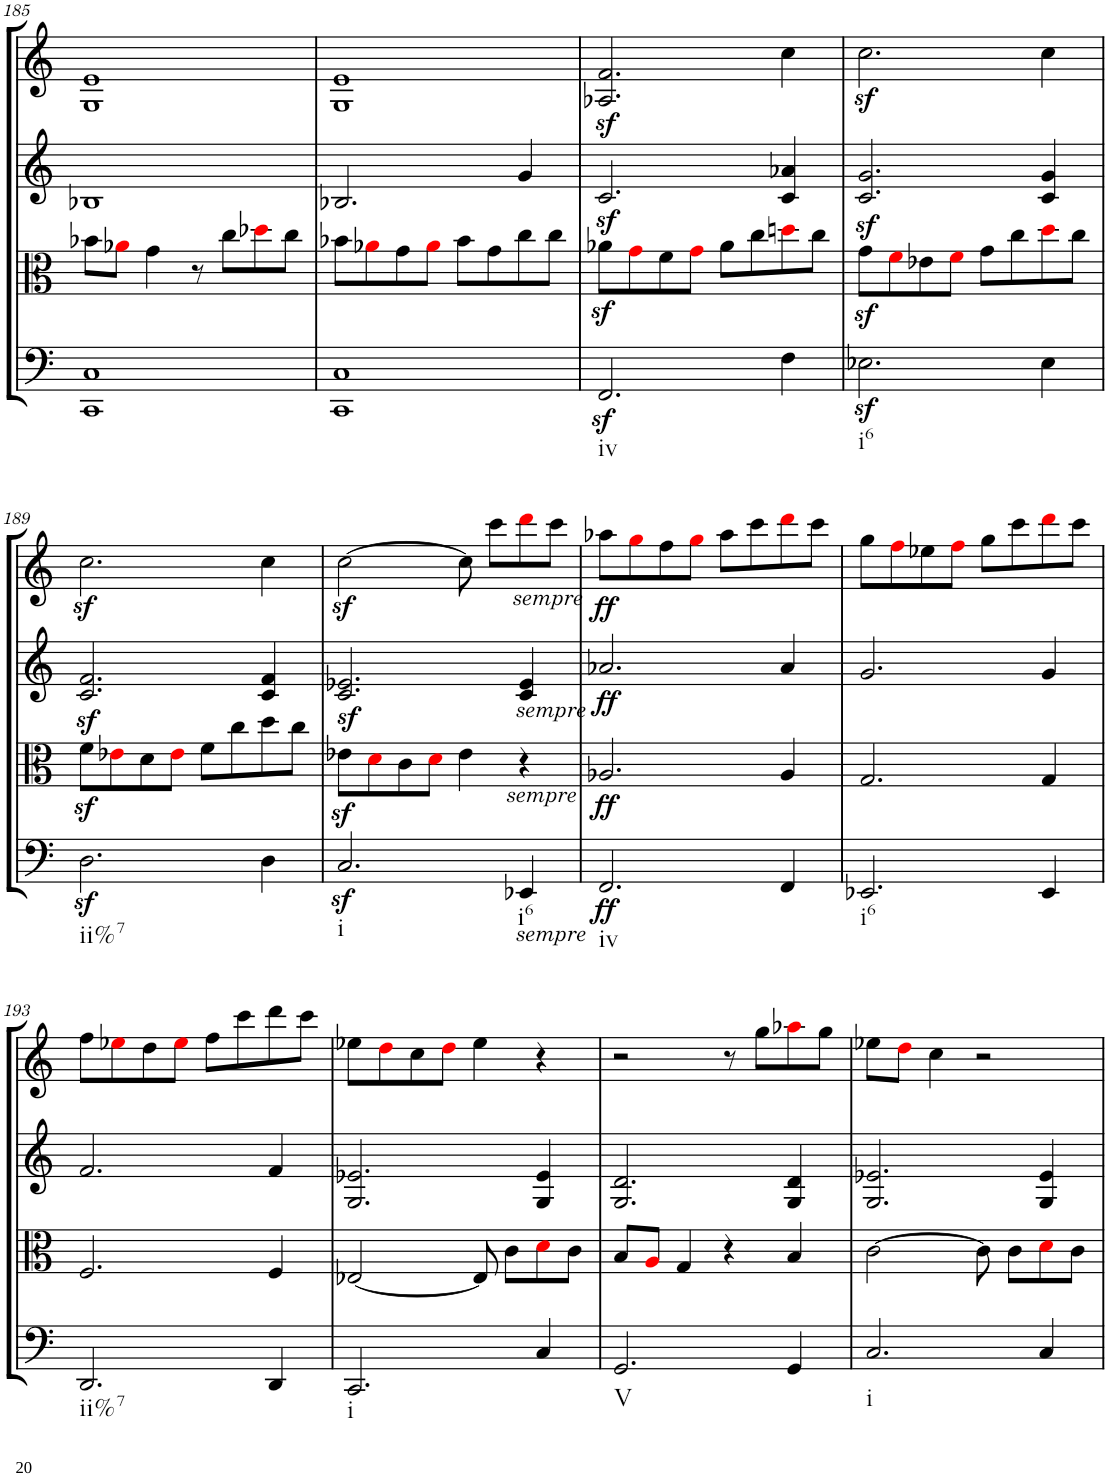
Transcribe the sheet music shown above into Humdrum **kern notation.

**kern	**dynam	**kern	**dynam	**kern	**dynam	**kern	**dynam
*part4	*part4	*part3	*part3	*part2	*part2	*part1	*part1
*staff4	*staff4	*staff3	*staff3	*staff2	*staff2	*staff1	*staff1
*I"Cello	*	*I"Viola	*	*I"2nd Violin	*	*I"1st Violin	*
!!LO:PB:g=z
*clefF4	*	*clefC3	*	*clefG2	*	*clefG2	*
*k[]	*	*k[]	*	*k[]	*	*k[]	*
*M2/2	*	*M2/2	*	*M2/2	*	*M2/2	*
*met(c|)	*	*met(c|)	*	*met(c|)	*	*met(c|)	*
=185	=185	=185	=185	=185	=185	=185	=185
1CC 1C	.	8b-X\L	.	1B-X	.	1G 1e	.
.	.	8a-Xi\J	.	.	.	.	.
.	.	4g\	.	.	.	.	.
.	.	8r	.	.	.	.	.
.	.	8cc\L	.	.	.	.	.
.	.	8dd-Xi\	.	.	.	.	.
.	.	8cc\J	.	.	.	.	.
=186	=186	=186	=186	=186	=186	=186	=186
1CC 1C	.	8b-X\L	.	2.B-X/	.	1G 1e	.
.	.	8a-Xi\	.	.	.	.	.
.	.	8g\	.	.	.	.	.
.	.	8a-i\J	.	.	.	.	.
.	.	8b-\L	.	.	.	.	.
.	.	8g\	.	.	.	.	.
.	.	8cc\	.	4g/	.	.	.
.	.	8cc\J	.	.	.	.	.
=187	=187	=187	=187	=187	=187	=187	=187
!LO:TX:b:t=iv	!	!	!	!	!	!	!
2.FFz</	.	8a-Xz<\L	.	2.cz>/	.	2.A-X/ 2.f/	.
.	.	8gi\	.	.	.	.	.
.	.	8f\	.	.	.	.	.
.	.	8gi\J	.	.	.	.	.
.	.	8a-\L	.	.	.	.	.
.	.	8cc\	.	.	.	.	.
4F\	.	8ddni\	.	4c/ 4a-X/	.	4cc\	.
.	.	8cc\J	.	.	.	.	.
=188	=188	=188	=188	=188	=188	=188	=188
!LO:TX:b:t=i6	!	!	!	!	!	!	!
2.E-Xz<\	.	8gz>\L	.	2.c/ 2.g/	.	2.ccz<\	.
.	.	8fi\	.	.	.	.	.
.	.	8e-X\	.	.	.	.	.
.	.	8fi\J	.	.	.	.	.
.	.	8g\L	.	.	.	.	.
.	.	8cc\	.	.	.	.	.
4E-\	.	8ddi\	.	4c/ 4g/	.	4cc\	.
.	.	8cc\J	.	.	.	.	.
!!LO:LB:g=z
=189	=189	=189	=189	=189	=189	=189	=189
!LO:TX:b:t=ii%7	!	!	!	!	!	!	!
2.Dz<\	.	8fz>\L	.	2.c/ 2.f/	.	2.ccz<\	.
.	.	8e-Xi\	.	.	.	.	.
.	.	8d\	.	.	.	.	.
.	.	8e-i\J	.	.	.	.	.
.	.	8f\L	.	.	.	.	.
.	.	8cc\	.	.	.	.	.
4D\	.	8dd\	.	4c/ 4f/	.	4cc\	.
.	.	8cc\J	.	.	.	.	.
=190	=190	=190	=190	=190	=190	=190	=190
!LO:TX:b:t=i	!	!	!	!	!	!	!
2.Cz>/	.	8e-Xz>\L	.	2.c/ 2.e-X/	.	[2ccz<\	.
.	.	8di\	.	.	.	.	.
.	.	8c\	.	.	.	.	.
.	.	8di\J	.	.	.	.	.
.	.	4e-\	.	.	.	8cc\]	.
.	.	.	.	.	.	8ccc\L	.
!	!	!	!	!	!	!LO:TX:b:i:t=sempre	!
!	!	!	!	!LO:TX:b:i:t=sempre	!	!	!
!	!	!LO:TX:b:i:t=sempre	!	!	!	!	!
!LO:TX:b:i:t=sempre	!	!	!	!	!	!	!
!LO:TX:b:t=i6	!	!	!	!	!	!	!
4EE-X/	.	4r	.	4c/ 4e-/	.	8dddi\	.
.	.	.	.	.	.	8ccc\J	.
=191	=191	=191	=191	=191	=191	=191	=191
!LO:TX:b:t=iv	!	!	!	!	!	!	!
!	!LO:DY:b	!	!LO:DY:b	!	!LO:DY:b	!	!LO:DY:b
2.FF/	ff	2.A-X/	ff	2.a-X/	ff	8aa-X\L	ff
.	.	.	.	.	.	8ggi\	.
.	.	.	.	.	.	8ff\	.
.	.	.	.	.	.	8ggi\J	.
.	.	.	.	.	.	8aa-\L	.
.	.	.	.	.	.	8ccc\	.
4FF/	.	4A-/	.	4a-/	.	8dddi\	.
.	.	.	.	.	.	8ccc\J	.
=192	=192	=192	=192	=192	=192	=192	=192
!LO:TX:b:t=i6	!	!	!	!	!	!	!
2.EE-X/	.	2.G/	.	2.g/	.	8gg\L	.
.	.	.	.	.	.	8ffi\	.
.	.	.	.	.	.	8ee-X\	.
.	.	.	.	.	.	8ffi\J	.
.	.	.	.	.	.	8gg\L	.
.	.	.	.	.	.	8ccc\	.
4EE-/	.	4G/	.	4g/	.	8dddi\	.
.	.	.	.	.	.	8ccc\J	.
!!LO:LB:g=z
=193	=193	=193	=193	=193	=193	=193	=193
!LO:TX:b:t=ii%7	!	!	!	!	!	!	!
2.DD/	.	2.F/	.	2.f/	.	8ff\L	.
.	.	.	.	.	.	8ee-Xi\	.
.	.	.	.	.	.	8dd\	.
.	.	.	.	.	.	8ee-i\J	.
.	.	.	.	.	.	8ff\L	.
.	.	.	.	.	.	8ccc\	.
4DD/	.	4F/	.	4f/	.	8ddd\	.
.	.	.	.	.	.	8ccc\J	.
=194	=194	=194	=194	=194	=194	=194	=194
!LO:TX:b:t=i	!	!	!	!	!	!	!
2.CC/	.	[2E-X/	.	2.G/ 2.e-X/	.	8ee-X\L	.
.	.	.	.	.	.	8ddi\	.
.	.	.	.	.	.	8cc\	.
.	.	.	.	.	.	8ddi\J	.
.	.	8E-/]	.	.	.	4ee-\	.
.	.	8c\L	.	.	.	.	.
4C/	.	8di\	.	4G/ 4e-/	.	4r	.
.	.	8c\J	.	.	.	.	.
=195	=195	=195	=195	=195	=195	=195	=195
!LO:TX:b:t=V	!	!	!	!	!	!	!
2.GG/	.	8B/L	.	2.G/ 2.d/	.	2r	.
.	.	8Ai/J	.	.	.	.	.
.	.	4G/	.	.	.	.	.
.	.	4r	.	.	.	8r	.
.	.	.	.	.	.	8gg\L	.
4GG/	.	4B/	.	4G/ 4d/	.	8aa-Xi\	.
.	.	.	.	.	.	8gg\J	.
=196	=196	=196	=196	=196	=196	=196	=196
!LO:TX:b:t=i	!	!	!	!	!	!	!
2.C/	.	[2c\	.	2.G/ 2.e-X/	.	8ee-X\L	.
.	.	.	.	.	.	8ddi\J	.
.	.	.	.	.	.	4cc\	.
.	.	8c\]	.	.	.	2r	.
.	.	8c\L	.	.	.	.	.
4C/	.	8di\	.	4G/ 4e-/	.	.	.
.	.	8c\J	.	.	.	.	.
=	=	=	=	=	=	=	=
*-	*-	*-	*-	*-	*-	*-	*-
